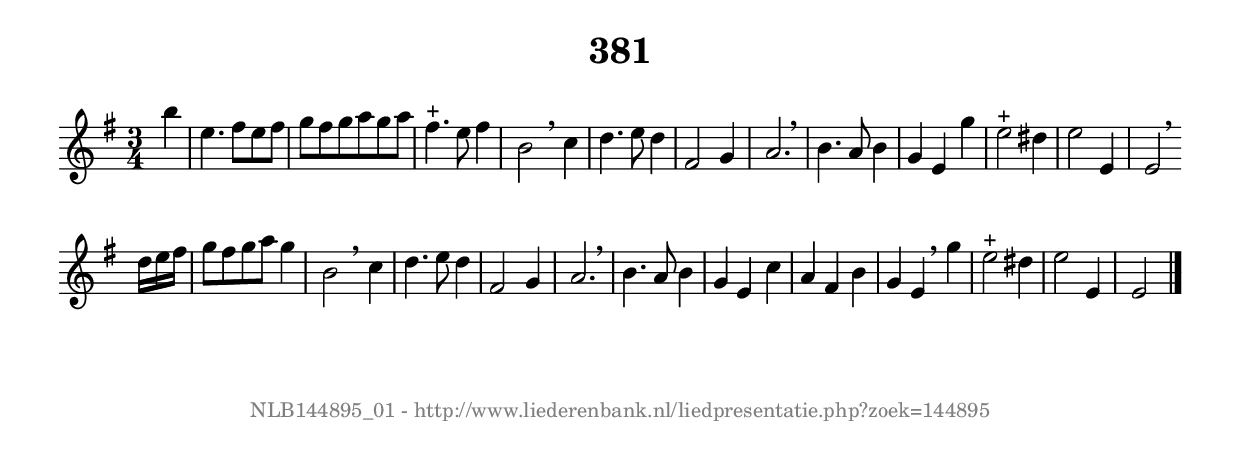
%
% produced by wce2krn 1.64 (7 June 2014)
%
\version"2.16"
#(append! paper-alist '(("long" . (cons (* 210 mm) (* 2000 mm)))))
#(set-default-paper-size "long")
sb = {\breathe}
mBreak = {\breathe }
bBreak = {\breathe }
x = {\once\override NoteHead #'style = #'cross }
gl=\glissando
itime={\override Staff.TimeSignature #'stencil = ##f }
ficta = {\once\set suggestAccidentals = ##t}
fine = {\once\override Score.RehearsalMark #'self-alignment-X = #1 \mark \markup {\italic{Fine}}}
dc = {\once\override Score.RehearsalMark #'self-alignment-X = #1 \mark \markup {\italic{D.C.}}}
dcf = {\once\override Score.RehearsalMark #'self-alignment-X = #1 \mark \markup {\italic{D.C. al Fine}}}
dcc = {\once\override Score.RehearsalMark #'self-alignment-X = #1 \mark \markup {\italic{D.C. al Coda}}}
ds = {\once\override Score.RehearsalMark #'self-alignment-X = #1 \mark \markup {\italic{D.S.}}}
dsf = {\once\override Score.RehearsalMark #'self-alignment-X = #1 \mark \markup {\italic{D.S. al Fine}}}
dsc = {\once\override Score.RehearsalMark #'self-alignment-X = #1 \mark \markup {\italic{D.S. al Coda}}}
pv = {\set Score.repeatCommands = #'((volta "1"))}
sv = {\set Score.repeatCommands = #'((volta "2"))}
tv = {\set Score.repeatCommands = #'((volta "3"))}
qv = {\set Score.repeatCommands = #'((volta "4"))}
xv = {\set Score.repeatCommands = #'((volta #f))}
\header{ tagline = ""
title = "381"
}
\score {{
\key e \minor
\relative g'
{
\set melismaBusyProperties = #'()
\partial 32*8
\time 3/4
\tempo 4=120
\override Score.MetronomeMark #'transparent = ##t
\override Score.RehearsalMark #'break-visibility = #(vector #t #t #f)
b'4 e,4. fis8 e fis g fis g a g a fis4.^"+" e8 fis4 b,2 \mBreak
c4 d4. e8 d4 fis,2 g4 a2. \sb b4. a8 b4 g e g' e2^"+" dis4 e2 e,4 e2 \bar ":|:" \bBreak
s16 d' e fis g8 fis g a g4 b,2 \sb c4 d4. e8 d4 fis,2 g4 a2. \mBreak \bar "|"
b4. a8 b4 g4 e c' a fis b g e \sb g' e2^"+" dis4 e2 e,4 e2 \bar "|."
 }}
 \midi { }
 \layout {
            indent = 0.0\cm
}
}
\markup { \vspace #0 } \markup { \with-color #grey \fill-line { \center-column { \smaller "NLB144895_01 - http://www.liederenbank.nl/liedpresentatie.php?zoek=144895" } } }
